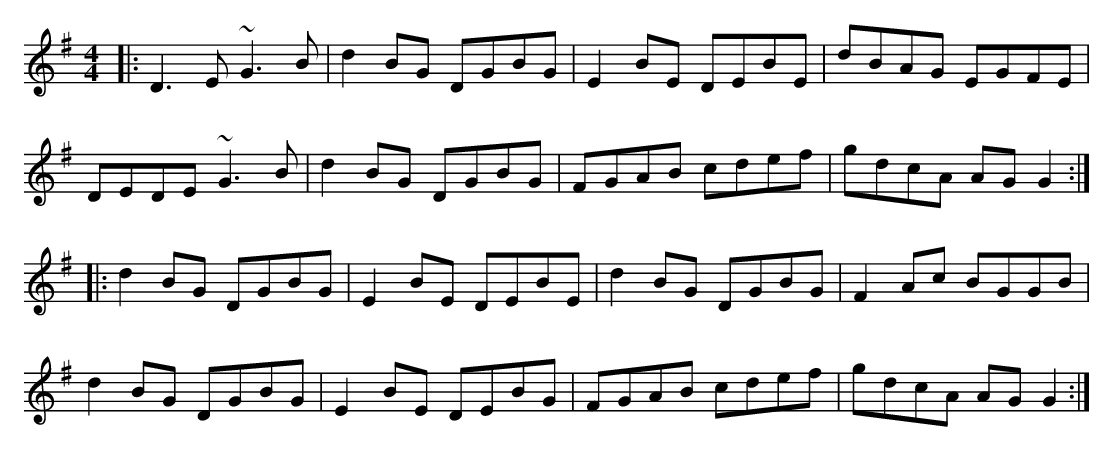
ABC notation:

X:1
M:4/4
K:G
|: D3E ~G3B|d2BG DGBG|E2BE DEBE|dBAG EGFE|
DEDE ~G3B|d2BG DGBG|FGAB cdef|gdcA AGG2:|
|: d2BG DGBG|E2BE DEBE|d2BG DGBG|F2Ac BGGB|
d2BG DGBG|E2BE DEBG|FGAB cdef|gdcA AGG2:|
